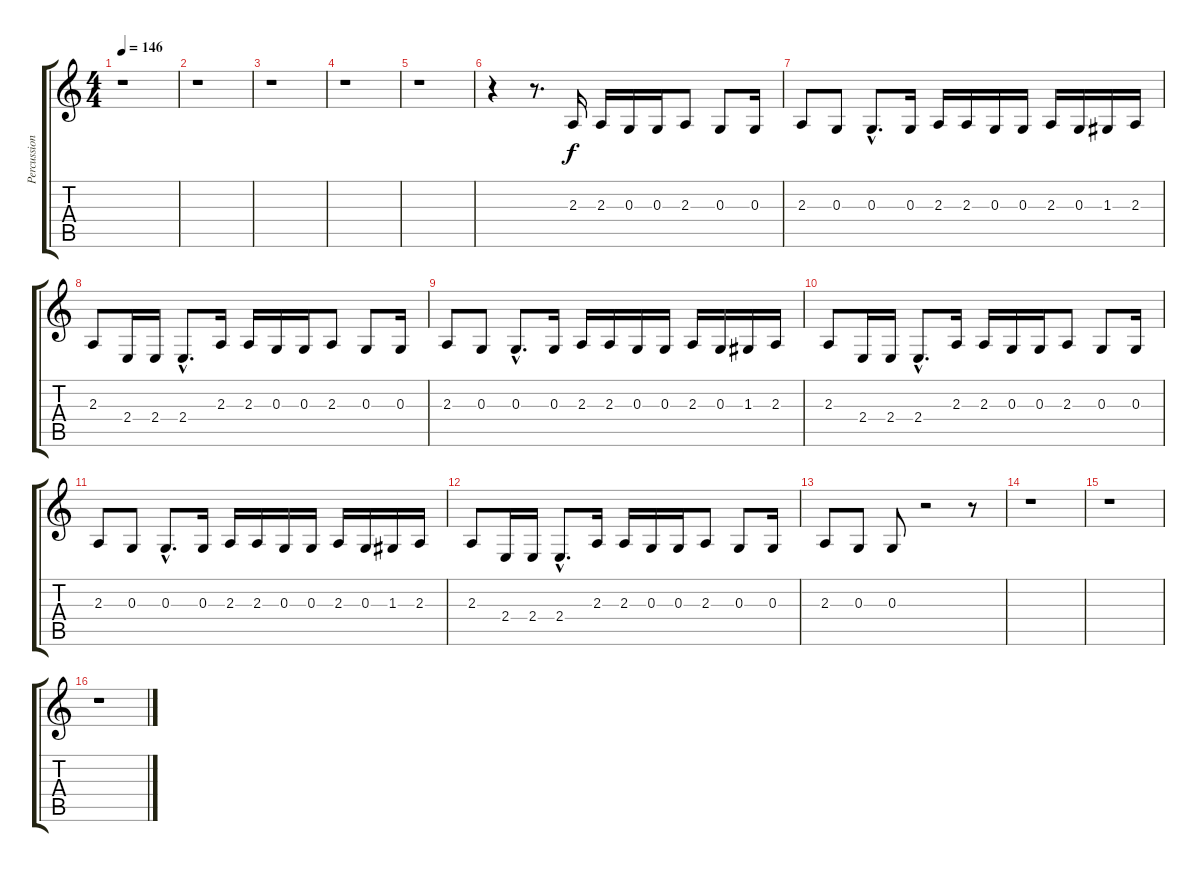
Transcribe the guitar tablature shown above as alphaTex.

\track ("Percussion 1" "Percussion") {instrument melodictom}
\staff {score tabs}
\tuning (E4 B3 G3 D3 A2 E2) {hide}
\ts (4 4)
\tempo 146
\clef g2
\ks c
r.1{dy mp} |
r.1 |
r.1 |
r.1 |
r.1 |
r.4 r.8{d} 2.3.16{dy f volume 14} 2.3.16 0.3.16 0.3.16 2.3.8 0.3.8 0.3.16 |
2.3.8 0.3.8 0.3{hac}.8{d} 0.3.16 2.3.16 2.3.16 0.3.16 0.3.16 2.3.16 0.3.16 1.3.16 2.3.16 |
2.3.8 2.4.16 2.4.16 2.4{hac}.8{d} 2.3.16 2.3.16 0.3.16 0.3.16 2.3.8 0.3.8 0.3.16 |
2.3.8 0.3.8 0.3{hac}.8{d} 0.3.16 2.3.16 2.3.16 0.3.16 0.3.16 2.3.16 0.3.16 1.3.16 2.3.16 |
2.3.8 2.4.16 2.4.16 2.4{hac}.8{d} 2.3.16 2.3.16 0.3.16 0.3.16 2.3.8 0.3.8 0.3.16 |
2.3.8 0.3.8 0.3{hac}.8{d} 0.3.16 2.3.16 2.3.16 0.3.16 0.3.16 2.3.16 0.3.16 1.3.16 2.3.16 |
2.3.8 2.4.16 2.4.16 2.4{hac}.8{d} 2.3.16 2.3.16 0.3.16 0.3.16 2.3.8 0.3.8 0.3.16 |
2.3.8 0.3.8 0.3.8 r.2 r.8 |
r.1 |
r.1 |
r.1
